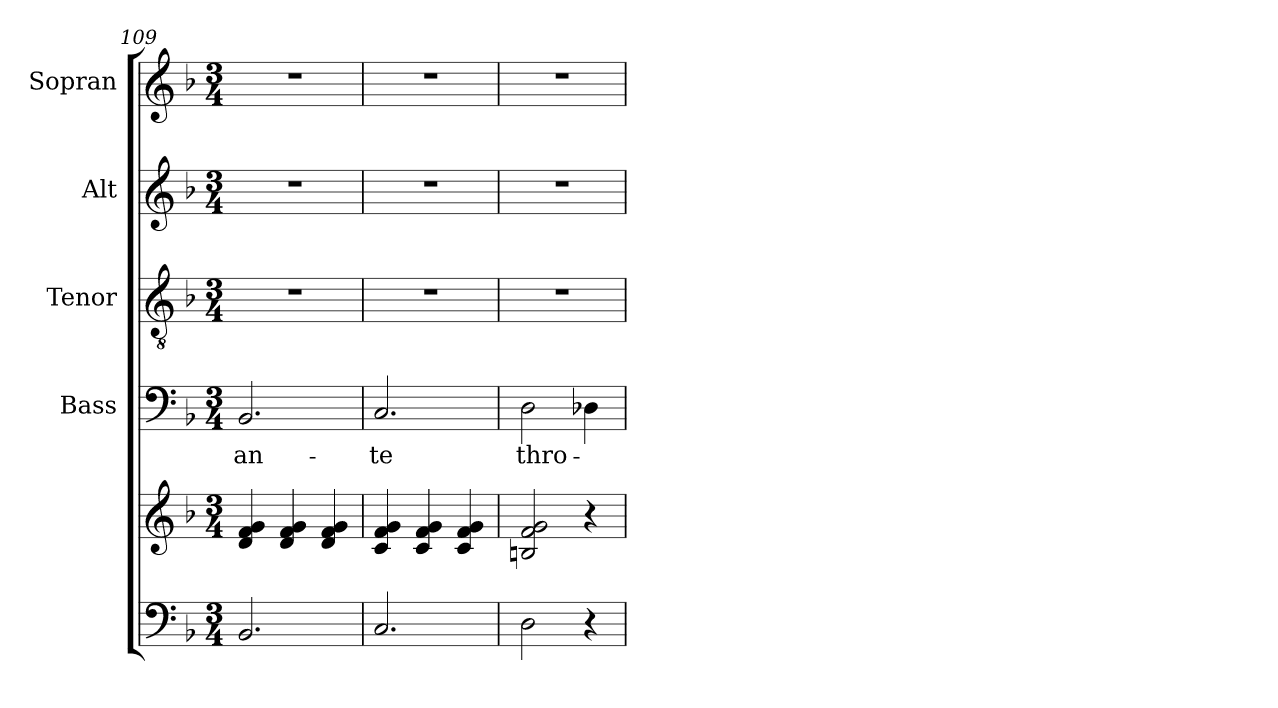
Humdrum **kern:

**kern	**kern	**kern	**text	**kern	**kern	**kern
*part5	*part5	*part4	*part4	*part3	*part2	*part1
*staff6	*staff5	*staff4	*staff4	*staff3	*staff2	*staff1
*	*	*I"Bass	*	*I"Tenor	*I"Alt	*I"Sopran
*	*	*I'B.	*	*I'T.	*I'A.	*I'S.
!!LO:PB:g=z
*clefF4	*clefG2	*clefF4	*	*clefGv2	*clefG2	*clefG2
*k[b-]	*k[b-]	*k[b-]	*	*k[b-]	*k[b-]	*k[b-]
*F:	*F:	*F:	*	*F:	*F:	*F:
*M3/4	*M3/4	*M3/4	*	*M3/4	*M3/4	*M3/4
=109	=109	=109	=109	=109	=109	=109
!	!	!	!LO:LY:b	!	!	!
2.BB-/	4d/ 4f/ 4g/	2.BB-/	an-	2.r	2.r	2.r
.	4d/ 4f/ 4g/	.	.	.	.	.
.	4d/ 4f/ 4g/	.	.	.	.	.
=110	=110	=110	=110	=110	=110	=110
!	!	!	!LO:LY:b	!	!	!
2.C/	4c/ 4f/ 4g/	2.C/	-te	2.r	2.r	2.r
.	4c/ 4f/ 4g/	.	.	.	.	.
.	4c/ 4f/ 4g/	.	.	.	.	.
=111	=111	=111	=111	=111	=111	=111
!	!	!	!LO:LY:b	!	!	!
2D\	2Bn/ 2f/ 2g/	2D\	thro-	2.r	2.r	2.r
4r	4r	4D-X\	.	.	.	.
=	=	=	=	=	=	=
*-	*-	*-	*-	*-	*-	*-
